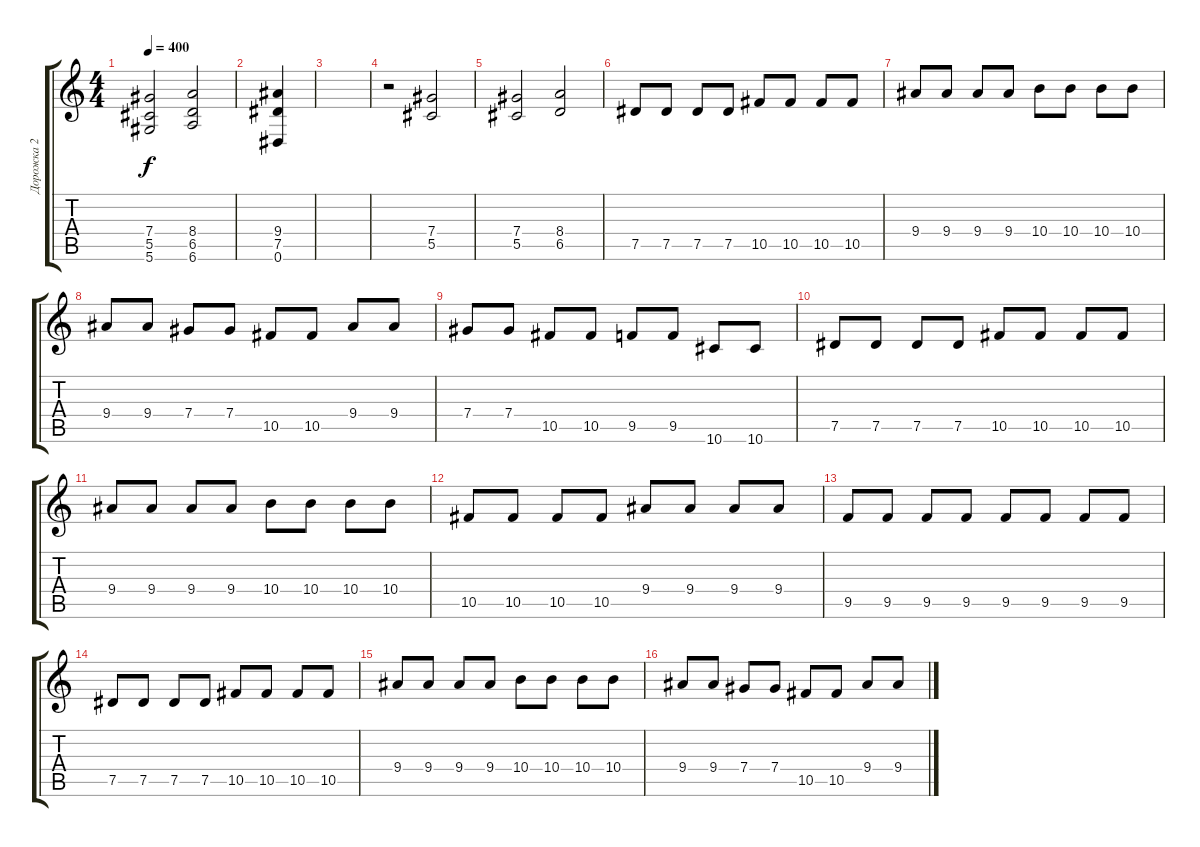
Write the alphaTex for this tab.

\track ("Дорожка 2" "Дорожка 2") {instrument overdrivenguitar}
\staff {score tabs}
\tuning (Eb4 Bb3 Gb3 Db3 Ab2 Eb2) {hide}
\ts (4 4)
\tempo 400
\clef g2
\ks c
(7.4 5.5 5.6).2{dy f} (8.4 6.5 6.6).2 |
(9.4 7.5 0.6).4 |
|
r.2 (7.4 5.5).2 |
(7.4 5.5).2 (8.4 6.5).2 |
7.5.8 7.5.8 7.5.8 7.5.8 10.5.8 10.5.8 10.5.8 10.5.8 |
9.4.8 9.4.8 9.4.8 9.4.8 10.4.8 10.4.8 10.4.8 10.4.8 |
9.4.8 9.4.8 7.4.8 7.4.8 10.5.8 10.5.8 9.4.8 9.4.8 |
7.4.8 7.4.8 10.5.8 10.5.8 9.5.8 9.5.8 10.6.8 10.6.8 |
7.5.8 7.5.8 7.5.8 7.5.8 10.5.8 10.5.8 10.5.8 10.5.8 |
9.4.8 9.4.8 9.4.8 9.4.8 10.4.8 10.4.8 10.4.8 10.4.8 |
10.5.8 10.5.8 10.5.8 10.5.8 9.4.8 9.4.8 9.4.8 9.4.8 |
9.5.8 9.5.8 9.5.8 9.5.8 9.5.8 9.5.8 9.5.8 9.5.8 |
7.5.8 7.5.8 7.5.8 7.5.8 10.5.8 10.5.8 10.5.8 10.5.8 |
9.4.8 9.4.8 9.4.8 9.4.8 10.4.8 10.4.8 10.4.8 10.4.8 |
9.4.8 9.4.8 7.4.8 7.4.8 10.5.8 10.5.8 9.4.8 9.4.8
